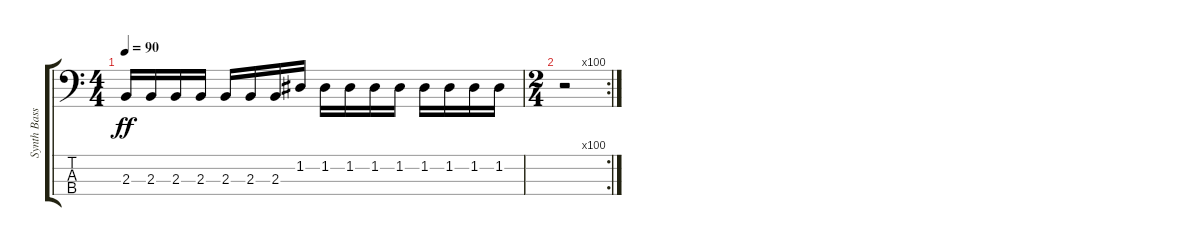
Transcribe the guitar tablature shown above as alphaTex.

\track ("Synth Bass" "Synth Bass") {instrument synthbass1}
\staff {score tabs}
\tuning (G2 D2 A1 E1) {hide}
\ts (4 4)
\tempo 90
\clef f4
\ks c
2.3.16{dy ff} 2.3.16 2.3.16 2.3.16 2.3.16 2.3.16 2.3.16 1.2.16 1.2.16 1.2.16 1.2.16 1.2.16 1.2.16 1.2.16 1.2.16 1.2.16 |
\rc 100
\ts (2 4)
r.2
